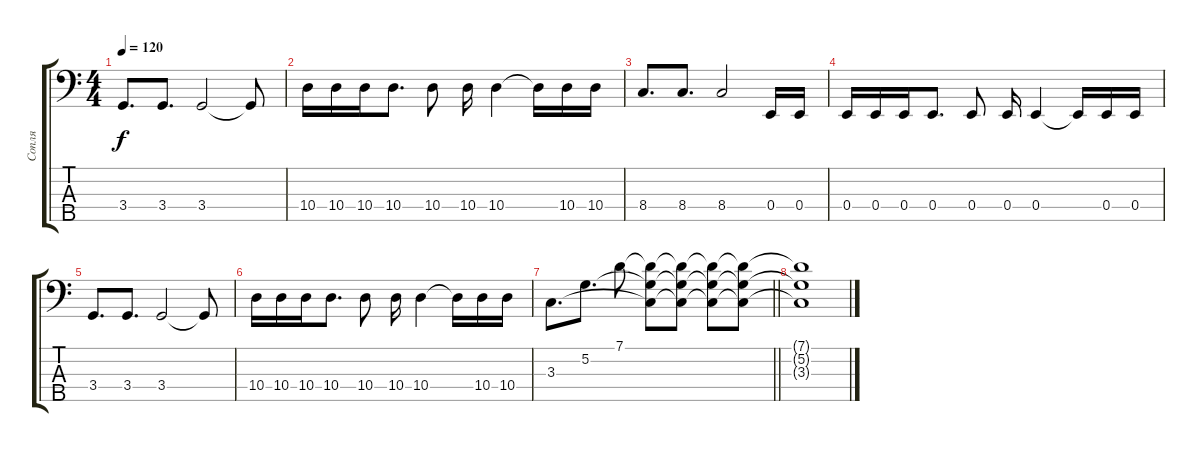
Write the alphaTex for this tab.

\track ("Сопля" "Сопля") {instrument electricbassfinger}
\staff {score tabs}
\tuning (G2 D2 A1 E1 B0) {hide}
\ts (4 4)
\tempo 120
\clef f4
\ks c
3.4.8{d dy f} 3.4.8{d} 3.4.2 3.4{t}.8 |
10.4.16 10.4.16 10.4.16 10.4.8{d} 10.4.8 10.4.16 10.4.4 10.4{t}.16 10.4.16 10.4.16 |
8.4.8{d} 8.4.8{d} 8.4.2 0.4.16 0.4.16 |
0.4.16 0.4.16 0.4.16 0.4.8{d} 0.4.8 0.4.16 0.4.4 0.4{t}.16 0.4.16 0.4.16 |
3.4.8{d} 3.4.8{d} 3.4.2 3.4{t}.8 |
10.4.16 10.4.16 10.4.16 10.4.8{d} 10.4.8 10.4.16 10.4.4 10.4{t}.16 10.4.16 10.4.16 |
\barLineRight lightlight
3.3.8{d} 5.2.8{d} 7.1.8 (7.1{t} 5.2{t} 3.3{t}).8 (7.1{t} 5.2{t} 3.3{t}).8 (7.1{t} 5.2{t} 3.3{t}).8 (7.1{t} 5.2{t} 3.3{t}).8 |
(7.1{t} 5.2{t} 3.3{t}).1
